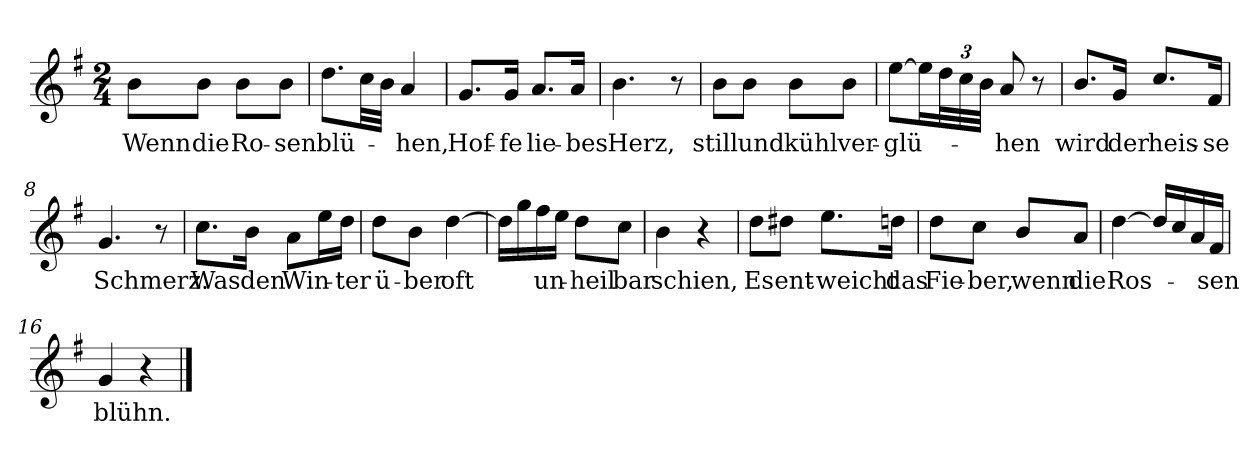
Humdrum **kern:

**kern	**text
*part1	*part1
*staff1	*staff1
*clefG2	*
*k[f#]	*
*M2/4	*
=1	=1
!	!LO:LY:b
8b\L	Wenn
!	!LO:LY:b
8b\J	die
!	!LO:LY:b
8b\L	Ro-
!	!LO:LY:b
8b\J	-sen
=2	=2
!	!LO:LY:b
8.dd\L	blü-
32cc\LL	.
32b\JJJ	.
!	!LO:LY:b
4a/	-hen,
=3	=3
!	!LO:LY:b
8.g/L	Hof-
!	!LO:LY:b
16g/Jk	-fe
!	!LO:LY:b
8.a/L	lie-
!	!LO:LY:b
16a/Jk	-bes
=4	=4
!	!LO:LY:b
4.b\	Herz,
8r	.
=5	=5
!	!LO:LY:b
8b\L	still
!	!LO:LY:b
8b\J	und
!	!LO:LY:b
8b\L	kühl
!	!LO:LY:b
8b\J	ver-
=6	=6
!	!LO:LY:b
[8ee\L	-glü-
16ee\L]	.
48dd\L	.
48cc\	.
48b\JJJ	.
!	!LO:LY:b
8a/	-hen
8r	.
=7	=7
!	!LO:LY:b
8.b/L	wird
!	!LO:LY:b
16g/Jk	der
!	!LO:LY:b
8.cc/L	heis-
!	!LO:LY:b
16f#/Jk	-se
!!LO:LB:g=z
=8	=8
!	!LO:LY:b
4.g/	Schmerz.
8r	.
=9	=9
!	!LO:LY:b
8.cc\L	Was
!	!LO:LY:b
16b\Jk	den
!	!LO:LY:b
8a\L	Win-
16ee\L	.
!	!LO:LY:b
16dd\JJ	-ter
=10	=10
!	!LO:LY:b
8dd\L	ü-
!	!LO:LY:b
8b\J	-ber
!	!LO:LY:b
[4dd\	oft
=11	=11
16dd\LL]	.
16gg\	.
16ff#\	.
!	!LO:LY:b
16ee\JJ	un-
!	!LO:LY:b
8dd\L	-heil
!	!LO:LY:b
8cc\J	-bar
=12	=12
!	!LO:LY:b
4b\	schien,
4r	.
=13	=13
!	!LO:LY:b
8dd\L	Es
!	!LO:LY:b
8dd#X\J	ent-
!	!LO:LY:b
8.ee\L	-weicht
!	!LO:LY:b
16ddn\Jk	das
=14	=14
!	!LO:LY:b
8dd\L	Fie-
!	!LO:LY:b
8cc\J	-ber,
!	!LO:LY:b
8b/L	wenn
!	!LO:LY:b
8a/J	die
=15	=15
!	!LO:LY:b
[4dd\	Ros-
16dd/LL]	.
16cc/	.
16a/	.
!	!LO:LY:b
16f#/JJ	-sen
!!LO:LB:g=z
=16	=16
!	!LO:LY:b
4g/	blühn.
4r	.
==	==
*-	*-
